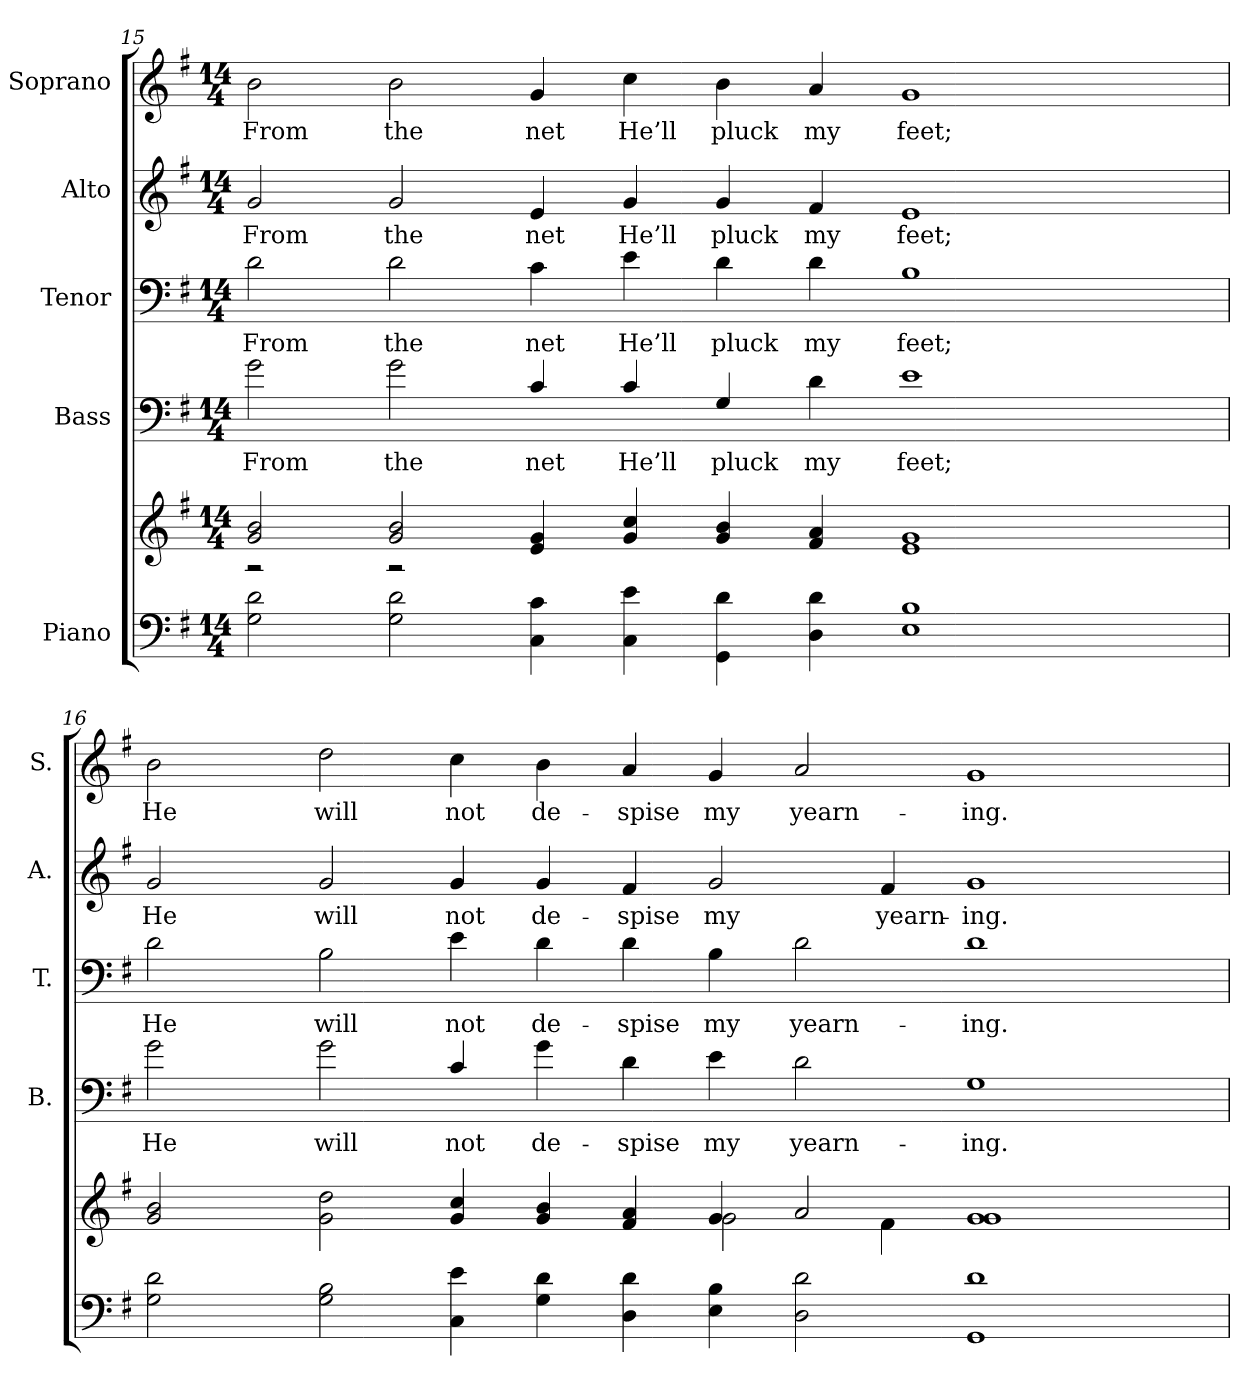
**kern	**kern	**kern	**text	**kern	**text	**kern	**text	**kern	**text
*part5	*part5	*part4	*part4	*part3	*part3	*part2	*part2	*part1	*part1
*staff6	*staff5	*staff4	*staff4	*staff3	*staff3	*staff2	*staff2	*staff1	*staff1
*I"Piano	*	*I"Bass	*	*I"Tenor	*	*I"Alto	*	*I"Soprano	*
*	*	*I'B.	*	*I'T.	*	*I'A.	*	*I'S.	*
!!LO:PB:g=z
*clefF4	*clefG2	*clefF4	*	*clefF4	*	*clefG2	*	*clefG2	*
*	*	*ITrd7c12	*	*	*	*	*	*	*
*k[f#]	*k[f#]	*k[f#]	*	*k[f#]	*	*k[f#]	*	*k[f#]	*
*G:	*G:	*G:	*	*G:	*	*G:	*	*G:	*
*M14/4	*M14/4	*M14/4	*	*M14/4	*	*M14/4	*	*M14/4	*
=15	=15	=15	=15	=15	=15	=15	=15	=15	=15
*	*^	*	*	*	*	*	*	*	*
!	!	!	!	!LO:LY:b:color=#000000	!	!	!	!	!	!
!	!	!	!	!	!	!LO:LY:b:color=#000000	!	!	!	!
!	!	!	!	!	!	!	!	!LO:LY:b:color=#000000	!	!
!	!	!	!	!	!	!	!	!	!	!LO:LY:b:color=#000000
2Gi\ 2di	2gi/ 2bi	2r	2Gi\	From	2di\	From	2gi/	From	2bi\	From
!	!	!	!	!LO:LY:b:color=#000000	!	!	!	!	!	!
!	!	!	!	!	!	!LO:LY:b:color=#000000	!	!	!	!
!	!	!	!	!	!	!	!	!LO:LY:b:color=#000000	!	!
!	!	!	!	!	!	!	!	!	!	!LO:LY:b:color=#000000
2Gi\ 2di	2gi/ 2bi	2r	2Gi\	the	2di\	the	2gi/	the	2bi\	the
!	!	!	!	!LO:LY:b:color=#000000	!	!	!	!	!	!
!	!	!	!	!	!	!LO:LY:b:color=#000000	!	!	!	!
!	!	!	!	!	!	!	!	!LO:LY:b:color=#000000	!	!
!	!	!	!	!	!	!	!	!	!	!LO:LY:b:color=#000000
4Ci\ 4ci	4ei/ 4gi	1ryy	4Ci/	net	4ci\	net	4ei/	net	4gi/	net
!	!	!	!	!LO:LY:b:color=#000000	!	!	!	!	!	!
!	!	!	!	!	!	!LO:LY:b:color=#000000	!	!	!	!
!	!	!	!	!	!	!	!	!LO:LY:b:color=#000000	!	!
!	!	!	!	!	!	!	!	!	!	!LO:LY:b:color=#000000
4Ci\ 4ei	4gi/ 4cci	.	4Ci/	He’ll	4ei\	He’ll	4gi/	He’ll	4cci\	He’ll
!	!	!	!	!LO:LY:b:color=#000000	!	!	!	!	!	!
!	!	!	!	!	!	!LO:LY:b:color=#000000	!	!	!	!
!	!	!	!	!	!	!	!	!LO:LY:b:color=#000000	!	!
!	!	!	!	!	!	!	!	!	!	!LO:LY:b:color=#000000
4GGi\ 4di	4gi/ 4bi	.	4GGi/	pluck	4di\	pluck	4gi/	pluck	4bi\	pluck
!	!	!	!	!LO:LY:b:color=#000000	!	!	!	!	!	!
!	!	!	!	!	!	!LO:LY:b:color=#000000	!	!	!	!
!	!	!	!	!	!	!	!	!LO:LY:b:color=#000000	!	!
!	!	!	!	!	!	!	!	!	!	!LO:LY:b:color=#000000
4Di\ 4di	4f#i/ 4ai	.	4Di\	my	4di\	my	4f#i/	my	4ai/	my
!	!	!	!	!LO:LY:b:color=#000000	!	!	!	!	!	!
!	!	!	!	!	!	!LO:LY:b:color=#000000	!	!	!	!
!	!	!	!	!	!	!	!	!LO:LY:b:color=#000000	!	!
!	!	!	!	!	!	!	!	!	!	!LO:LY:b:color=#000000
1Ei 1Bi	1ei 1gi	2ryy	1Ei	feet;	1Bi	feet;	1ei	feet;	1gi	feet;
.	.	4ryy	.	.	.	.	.	.	.	.
.	.	4ryy	.	.	.	.	.	.	.	.
=16	=16	=16	=16	=16	=16	=16	=16	=16	=16	=16
!	!	!	!	!LO:LY:b:color=#000000	!	!	!	!	!	!
!	!	!	!	!	!	!LO:LY:b:color=#000000	!	!	!	!
!	!	!	!	!	!	!	!	!LO:LY:b:color=#000000	!	!
!	!	!	!	!	!	!	!	!	!	!LO:LY:b:color=#000000
2Gi\ 2di	2gi/ 2bi	4ryy	2Gi\	He	2di\	He	2gi/	He	2bi\	He
.	.	4ryy	.	.	.	.	.	.	.	.
!	!	!	!	!LO:LY:b:color=#000000	!	!	!	!	!	!
!	!	!	!	!	!	!LO:LY:b:color=#000000	!	!	!	!
!	!	!	!	!	!	!	!	!LO:LY:b:color=#000000	!	!
!	!	!	!	!	!	!	!	!	!	!LO:LY:b:color=#000000
2Gi\ 2Bi	2gi\ 2ddi	2ryy	2Gi\	will	2Bi\	will	2gi/	will	2ddi\	will
!	!	!	!	!LO:LY:b:color=#000000	!	!	!	!	!	!
!	!	!	!	!	!	!LO:LY:b:color=#000000	!	!	!	!
!	!	!	!	!	!	!	!	!LO:LY:b:color=#000000	!	!
!	!	!	!	!	!	!	!	!	!	!LO:LY:b:color=#000000
4Ci\ 4ei	4gi/ 4cci	2ryy	4Ci/	not	4ei\	not	4gi/	not	4cci\	not
!	!	!	!	!LO:LY:b:color=#000000	!	!	!	!	!	!
!	!	!	!	!	!	!LO:LY:b:color=#000000	!	!	!	!
!	!	!	!	!	!	!	!	!LO:LY:b:color=#000000	!	!
!	!	!	!	!	!	!	!	!	!	!LO:LY:b:color=#000000
4Gi\ 4di	4gi/ 4bi	.	4Gi\	de-	4di\	de-	4gi/	de-	4bi\	de-
!	!	!	!	!LO:LY:b:color=#000000	!	!	!	!	!	!
!	!	!	!	!	!	!LO:LY:b:color=#000000	!	!	!	!
!	!	!	!	!	!	!	!	!LO:LY:b:color=#000000	!	!
!	!	!	!	!	!	!	!	!	!	!LO:LY:b:color=#000000
4Di\ 4di	4f#i/ 4ai	4ryy	4Di\	-spise	4di\	-spise	4f#i/	-spise	4ai/	-spise
!	!	!	!	!LO:LY:b:color=#000000	!	!	!	!	!	!
!	!	!	!	!	!	!LO:LY:b:color=#000000	!	!	!	!
!	!	!	!	!	!	!	!	!LO:LY:b:color=#000000	!	!
!	!	!	!	!	!	!	!	!	!	!LO:LY:b:color=#000000
4Ei\ 4Bi	4gi/	2gi\	4Ei\	my	4Bi\	my	2gi/	my	4gi/	my
!	!	!	!	!LO:LY:b:color=#000000	!	!	!	!	!	!
!	!	!	!	!	!	!LO:LY:b:color=#000000	!	!	!	!
!	!	!	!	!	!	!	!	!	!	!LO:LY:b:color=#000000
2Di\ 2di	2ai/	.	2Di\	yearn-	2di\	yearn-	.	.	2ai/	yearn-
!	!	!	!	!	!	!	!	!LO:LY:b:color=#000000	!	!
.	.	4f#i\	.	.	.	.	4f#i/	yearn-	.	.
!	!	!	!	!LO:LY:b:color=#000000	!	!	!	!	!	!
!	!	!	!	!	!	!LO:LY:b:color=#000000	!	!	!	!
!	!	!	!	!	!	!	!	!LO:LY:b:color=#000000	!	!
!	!	!	!	!	!	!	!	!	!	!LO:LY:b:color=#000000
1GGi 1di	1gi 1gi	2ryy	1GGi	-ing.	1di	-ing.	1gi	-ing.	1gi	-ing.
.	.	2ryy	.	.	.	.	.	.	.	.
*	*v	*v	*	*	*	*	*	*	*	*
=	=	=	=	=	=	=	=	=	=
*-	*-	*-	*-	*-	*-	*-	*-	*-	*-
